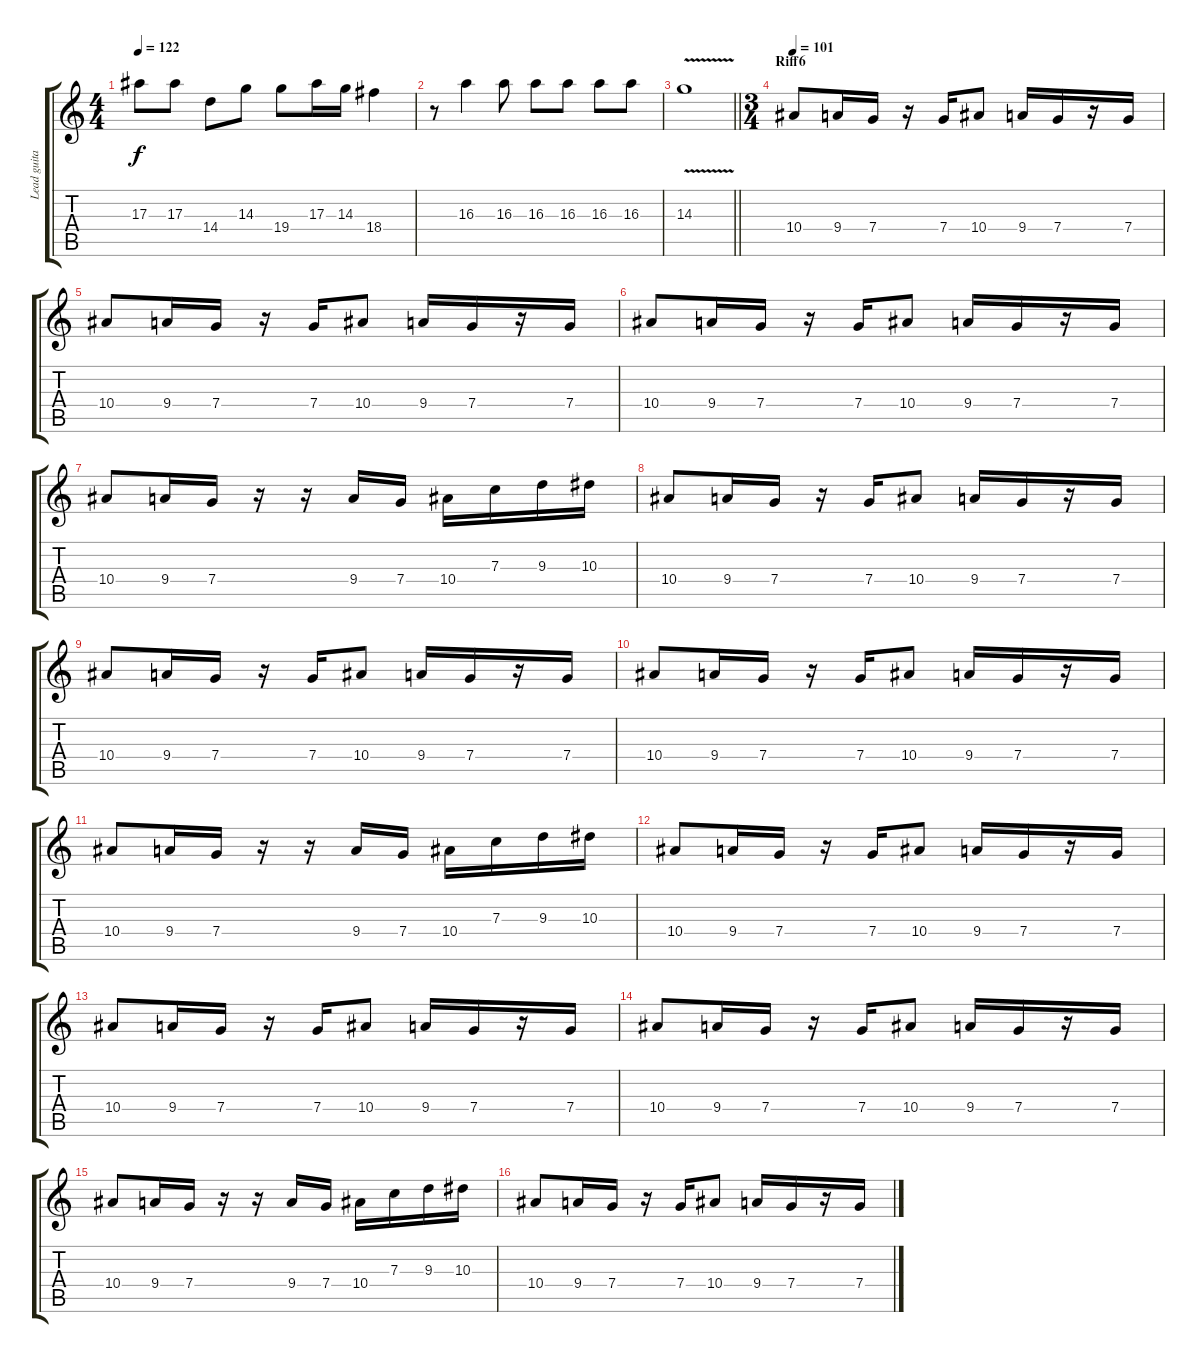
\track ("Lead guitar 1" "Lead guita") {instrument overdrivenguitar}
\staff {score tabs}
\tuning (D4 A3 F3 C3 G2 D2) {hide}
\ts (4 4)
\tempo 122
\clef g2
\ks c
17.3.8{dy f} 17.3.8 14.4.8 14.3.8 19.4.8 17.3.16 14.3.16 18.4.4 |
r.8 16.3.4 16.3.8 16.3.8 16.3.8 16.3.8 16.3.8 |
\barLineRight lightlight
14.3{v}.1 |
\ts (3 4)
\section ("" "Riff6")
\tempo 101
10.4.8 9.4.16 7.4.16 r.16 7.4.16 10.4.8 9.4.16 7.4.16 r.16 7.4.16 |
10.4.8 9.4.16 7.4.16 r.16 7.4.16 10.4.8 9.4.16 7.4.16 r.16 7.4.16 |
10.4.8 9.4.16 7.4.16 r.16 7.4.16 10.4.8 9.4.16 7.4.16 r.16 7.4.16 |
10.4.8 9.4.16 7.4.16 r.16 r.16 9.4.16 7.4.16 10.4.16 7.3.16 9.3.16 10.3.16 |
10.4.8 9.4.16 7.4.16 r.16 7.4.16 10.4.8 9.4.16 7.4.16 r.16 7.4.16 |
10.4.8 9.4.16 7.4.16 r.16 7.4.16 10.4.8 9.4.16 7.4.16 r.16 7.4.16 |
10.4.8 9.4.16 7.4.16 r.16 7.4.16 10.4.8 9.4.16 7.4.16 r.16 7.4.16 |
10.4.8 9.4.16 7.4.16 r.16 r.16 9.4.16 7.4.16 10.4.16 7.3.16 9.3.16 10.3.16 |
10.4.8 9.4.16 7.4.16 r.16 7.4.16 10.4.8 9.4.16 7.4.16 r.16 7.4.16 |
10.4.8 9.4.16 7.4.16 r.16 7.4.16 10.4.8 9.4.16 7.4.16 r.16 7.4.16 |
10.4.8 9.4.16 7.4.16 r.16 7.4.16 10.4.8 9.4.16 7.4.16 r.16 7.4.16 |
10.4.8 9.4.16 7.4.16 r.16 r.16 9.4.16 7.4.16 10.4.16 7.3.16 9.3.16 10.3.16 |
10.4.8 9.4.16 7.4.16 r.16 7.4.16 10.4.8 9.4.16 7.4.16 r.16 7.4.16
